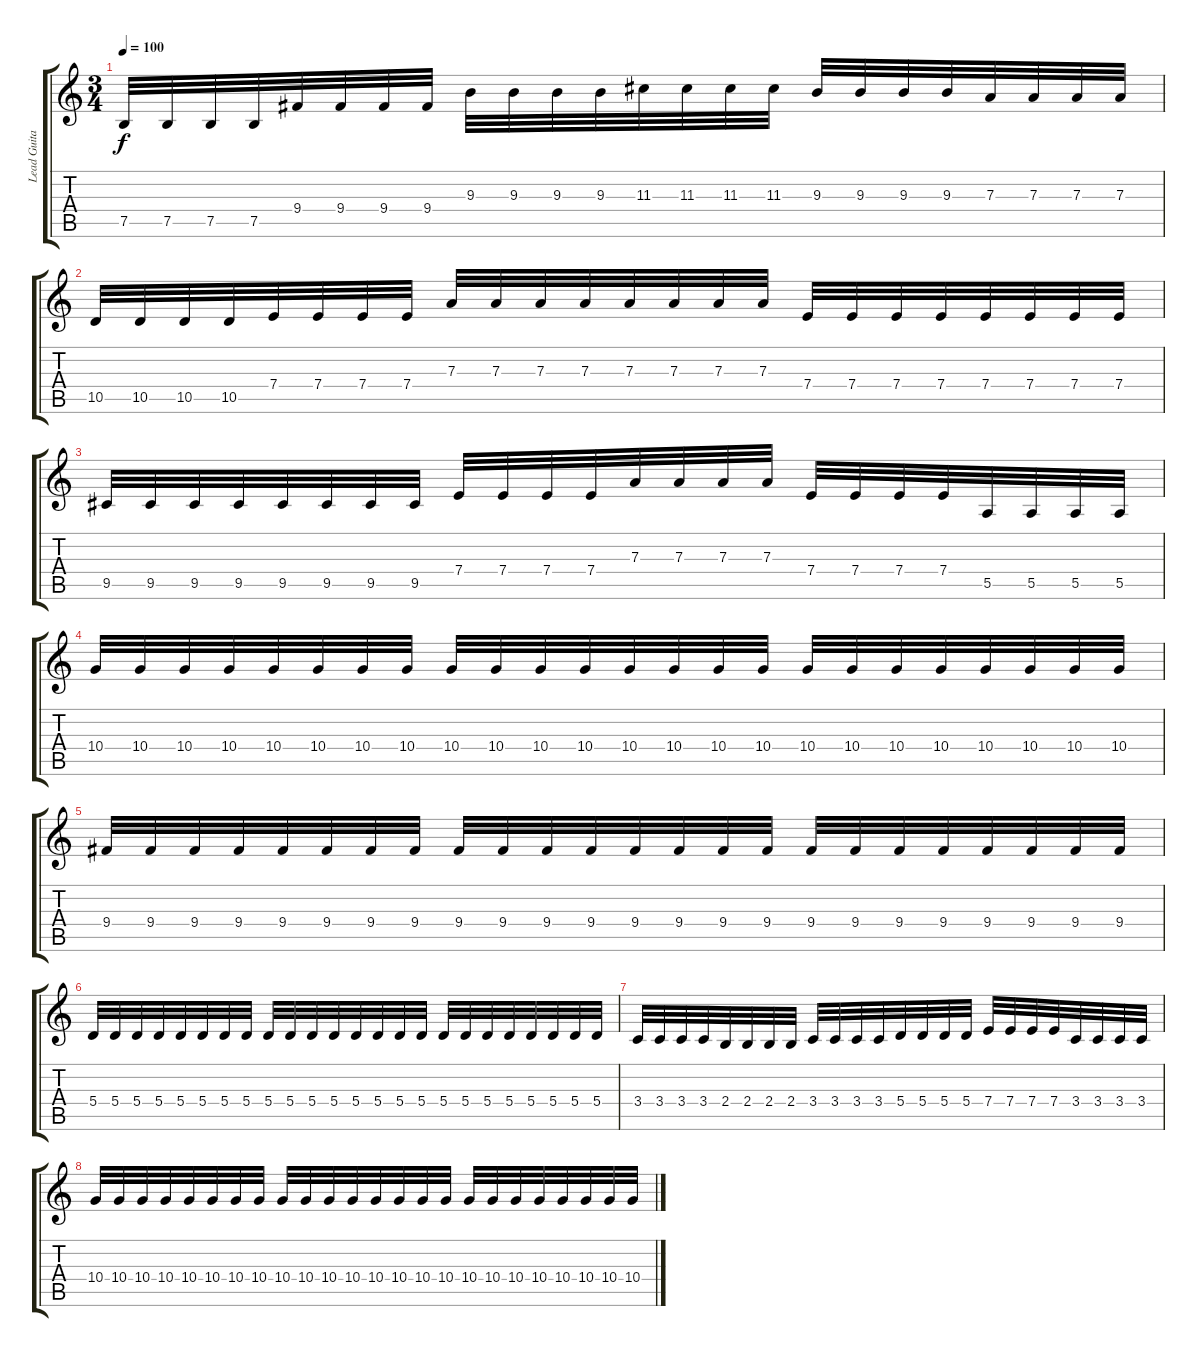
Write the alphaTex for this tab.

\track ("Lead Guitar" "Lead Guita") {instrument distortionguitar}
\staff {score tabs}
\tuning (B3 Gb3 D3 A2 E2 B1) {hide}
\ts (3 4)
\tempo 100
\clef g2
\ks c
7.5.32{dy f} 7.5.32 7.5.32 7.5.32 9.4.32 9.4.32 9.4.32 9.4.32 9.3.32 9.3.32 9.3.32 9.3.32 11.3.32 11.3.32 11.3.32 11.3.32 9.3.32 9.3.32 9.3.32 9.3.32 7.3.32 7.3.32 7.3.32 7.3.32 |
10.5.32 10.5.32 10.5.32 10.5.32 7.4.32 7.4.32 7.4.32 7.4.32 7.3.32 7.3.32 7.3.32 7.3.32 7.3.32 7.3.32 7.3.32 7.3.32 7.4.32 7.4.32 7.4.32 7.4.32 7.4.32 7.4.32 7.4.32 7.4.32 |
9.5.32 9.5.32 9.5.32 9.5.32 9.5.32 9.5.32 9.5.32 9.5.32 7.4.32 7.4.32 7.4.32 7.4.32 7.3.32 7.3.32 7.3.32 7.3.32 7.4.32 7.4.32 7.4.32 7.4.32 5.5.32 5.5.32 5.5.32 5.5.32 |
10.4.32 10.4.32 10.4.32 10.4.32 10.4.32 10.4.32 10.4.32 10.4.32 10.4.32 10.4.32 10.4.32 10.4.32 10.4.32 10.4.32 10.4.32 10.4.32 10.4.32 10.4.32 10.4.32 10.4.32 10.4.32 10.4.32 10.4.32 10.4.32 |
9.4.32 9.4.32 9.4.32 9.4.32 9.4.32 9.4.32 9.4.32 9.4.32 9.4.32 9.4.32 9.4.32 9.4.32 9.4.32 9.4.32 9.4.32 9.4.32 9.4.32 9.4.32 9.4.32 9.4.32 9.4.32 9.4.32 9.4.32 9.4.32 |
5.4.32 5.4.32 5.4.32 5.4.32 5.4.32 5.4.32 5.4.32 5.4.32 5.4.32 5.4.32 5.4.32 5.4.32 5.4.32 5.4.32 5.4.32 5.4.32 5.4.32 5.4.32 5.4.32 5.4.32 5.4.32 5.4.32 5.4.32 5.4.32 |
3.4.32 3.4.32 3.4.32 3.4.32 2.4.32 2.4.32 2.4.32 2.4.32 3.4.32 3.4.32 3.4.32 3.4.32 5.4.32 5.4.32 5.4.32 5.4.32 7.4.32 7.4.32 7.4.32 7.4.32 3.4.32 3.4.32 3.4.32 3.4.32 |
10.4.32 10.4.32 10.4.32 10.4.32 10.4.32 10.4.32 10.4.32 10.4.32 10.4.32 10.4.32 10.4.32 10.4.32 10.4.32 10.4.32 10.4.32 10.4.32 10.4.32 10.4.32 10.4.32 10.4.32 10.4.32 10.4.32 10.4.32 10.4.32
